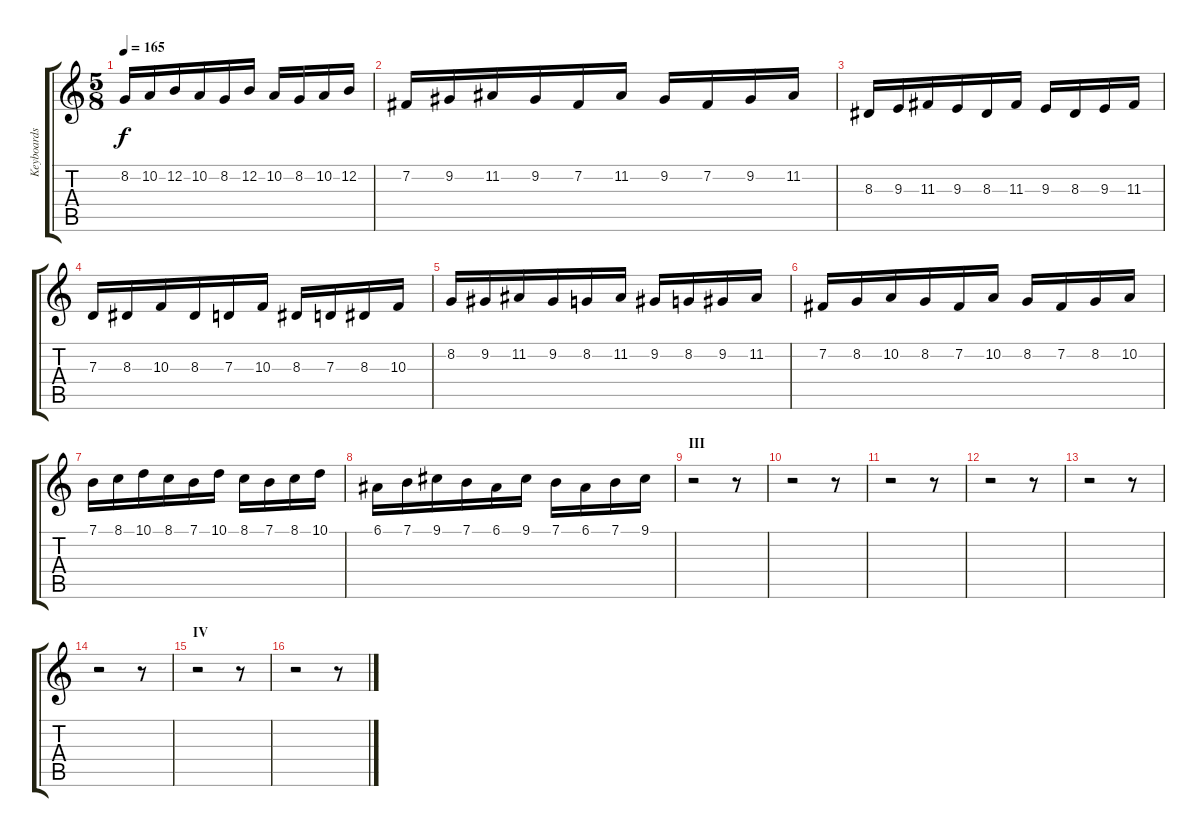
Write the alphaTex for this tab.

\track ("Keyboards" "Keyboards") {instrument dulcimer}
\staff {score tabs}
\tuning (E4 B3 G3 D3 A2 E2) {hide}
\ts (5 8)
\tempo 165
\clef g2
\ks c
8.2.16{dy f} 10.2.16 12.2.16 10.2.16 8.2.16 12.2.16 10.2.16 8.2.16 10.2.16 12.2.16 |
7.2.16 9.2.16 11.2.16 9.2.16 7.2.16 11.2.16 9.2.16 7.2.16 9.2.16 11.2.16 |
8.3.16 9.3.16 11.3.16 9.3.16 8.3.16 11.3.16 9.3.16 8.3.16 9.3.16 11.3.16 |
7.3.16 8.3.16 10.3.16 8.3.16 7.3.16 10.3.16 8.3.16 7.3.16 8.3.16 10.3.16 |
8.2.16 9.2.16 11.2.16 9.2.16 8.2.16 11.2.16 9.2.16 8.2.16 9.2.16 11.2.16 |
7.2.16 8.2.16 10.2.16 8.2.16 7.2.16 10.2.16 8.2.16 7.2.16 8.2.16 10.2.16 |
7.1.16 8.1.16 10.1.16 8.1.16 7.1.16 10.1.16 8.1.16 7.1.16 8.1.16 10.1.16 |
6.1.16 7.1.16 9.1.16 7.1.16 6.1.16 9.1.16 7.1.16 6.1.16 7.1.16 9.1.16 |
\section ("" "III")
r.2 r.8 |
r.2 r.8 |
r.2 r.8 |
r.2 r.8 |
r.2 r.8 |
r.2 r.8 |
\section ("" "IV")
r.2 r.8 |
r.2 r.8
